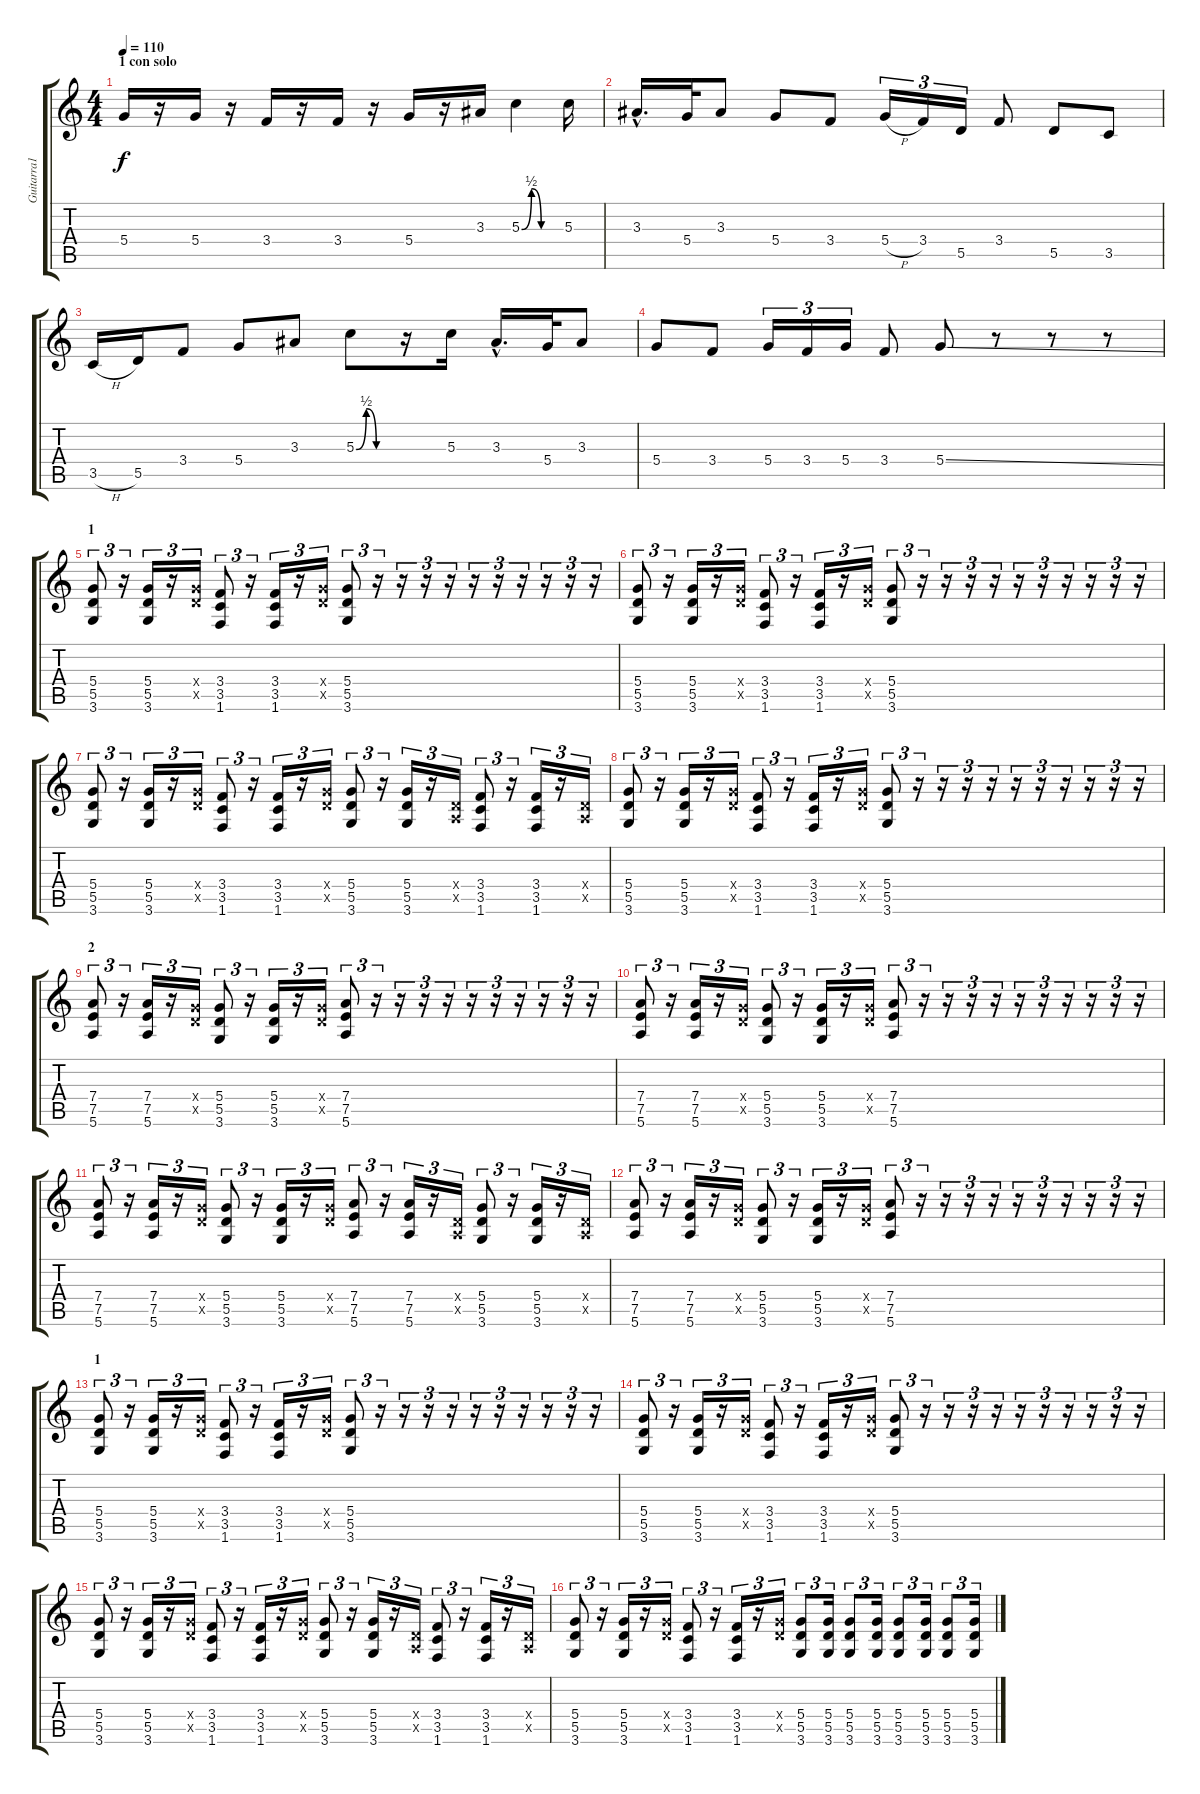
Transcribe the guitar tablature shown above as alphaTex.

\track ("Guitarra1" "Guitarra1") {instrument electricguitarclean}
\staff {score tabs}
\tuning (E4 B3 G3 D3 A2 E2) {hide}
\ts (4 4)
\section ("" "1 con solo")
\tempo 110
\clef g2
\ks c
5.4.16{dy f volume 16} r.16 5.4.16 r.16 3.4.16 r.16 3.4.16 r.16 5.4.16 r.16 3.3.16 5.3{be (custom 0 0 15 2 30 0 60 0)}.4 5.3.16 |
3.3{hac}.16{d} 5.4.32 3.3.8 5.4.8 3.4.8 5.4{h}.16{tu (3 2)} 3.4.16{tu (3 2)} 5.5.16{tu (3 2)} 3.4.8 5.5.8 3.5.8 |
3.5{h}.16 5.5.16 3.4.8 5.4.8 3.3.8 5.3{be (custom 0 0 15 2 30 0 60 0)}.8 r.16 5.3.16 3.3{hac}.16{d} 5.4.32 3.3.8 |
5.4.8 3.4.8 5.4.16{tu (3 2)} 3.4.16{tu (3 2)} 5.4.16{tu (3 2)} 3.4.8 5.4{ss}.8 r.8 r.8 r.8 |
\section ("" "1")
(5.4 5.5 3.6).8{tu (3 2)} r.16{tu (3 2)} (5.4 5.5 3.6).16{tu (3 2)} r.16{tu (3 2)} (5.4{x} 5.5{x}).16{tu (3 2)} (3.4 3.5 1.6).8{tu (3 2)} r.16{tu (3 2)} (3.4 3.5 1.6).16{tu (3 2)} r.16{tu (3 2)} (5.4{x} 5.5{x}).16{tu (3 2)} (5.4 5.5 3.6).8{tu (3 2)} r.16{tu (3 2)} r.16{tu (3 2)} r.16{tu (3 2)} r.16{tu (3 2)} r.16{tu (3 2)} r.16{tu (3 2)} r.16{tu (3 2)} r.16{tu (3 2)} r.16{tu (3 2)} r.16{tu (3 2)} |
(5.4 5.5 3.6).8{tu (3 2)} r.16{tu (3 2)} (5.4 5.5 3.6).16{tu (3 2)} r.16{tu (3 2)} (5.4{x} 5.5{x}).16{tu (3 2)} (3.4 3.5 1.6).8{tu (3 2)} r.16{tu (3 2)} (3.4 3.5 1.6).16{tu (3 2)} r.16{tu (3 2)} (5.4{x} 5.5{x}).16{tu (3 2)} (5.4 5.5 3.6).8{tu (3 2)} r.16{tu (3 2)} r.16{tu (3 2)} r.16{tu (3 2)} r.16{tu (3 2)} r.16{tu (3 2)} r.16{tu (3 2)} r.16{tu (3 2)} r.16{tu (3 2)} r.16{tu (3 2)} r.16{tu (3 2)} |
(5.4 5.5 3.6).8{tu (3 2)} r.16{tu (3 2)} (5.4 5.5 3.6).16{tu (3 2)} r.16{tu (3 2)} (5.4{x} 5.5{x}).16{tu (3 2)} (3.4 3.5 1.6).8{tu (3 2)} r.16{tu (3 2)} (3.4 3.5 1.6).16{tu (3 2)} r.16{tu (3 2)} (5.4{x} 5.5{x}).16{tu (3 2)} (5.4 5.5 3.6).8{tu (3 2)} r.16{tu (3 2)} (5.4 5.5 3.6).16{tu (3 2)} r.16{tu (3 2)} (0.4{x} 0.5{x}).16{tu (3 2)} (3.4 3.5 1.6).8{tu (3 2)} r.16{tu (3 2)} (3.4 3.5 1.6).16{tu (3 2)} r.16{tu (3 2)} (0.4{x} 0.5{x}).16{tu (3 2)} |
(5.4 5.5 3.6).8{tu (3 2)} r.16{tu (3 2)} (5.4 5.5 3.6).16{tu (3 2)} r.16{tu (3 2)} (5.4{x} 5.5{x}).16{tu (3 2)} (3.4 3.5 1.6).8{tu (3 2)} r.16{tu (3 2)} (3.4 3.5 1.6).16{tu (3 2)} r.16{tu (3 2)} (5.4{x} 5.5{x}).16{tu (3 2)} (5.4 5.5 3.6).8{tu (3 2)} r.16{tu (3 2)} r.16{tu (3 2)} r.16{tu (3 2)} r.16{tu (3 2)} r.16{tu (3 2)} r.16{tu (3 2)} r.16{tu (3 2)} r.16{tu (3 2)} r.16{tu (3 2)} r.16{tu (3 2)} |
\section ("" "2")
(7.4 7.5 5.6).8{tu (3 2)} r.16{tu (3 2)} (7.4 7.5 5.6).16{tu (3 2)} r.16{tu (3 2)} (5.4{x} 5.5{x}).16{tu (3 2)} (5.4 5.5 3.6).8{tu (3 2)} r.16{tu (3 2)} (5.4 5.5 3.6).16{tu (3 2)} r.16{tu (3 2)} (5.4{x} 5.5{x}).16{tu (3 2)} (7.4 7.5 5.6).8{tu (3 2)} r.16{tu (3 2)} r.16{tu (3 2)} r.16{tu (3 2)} r.16{tu (3 2)} r.16{tu (3 2)} r.16{tu (3 2)} r.16{tu (3 2)} r.16{tu (3 2)} r.16{tu (3 2)} r.16{tu (3 2)} |
(7.4 7.5 5.6).8{tu (3 2)} r.16{tu (3 2)} (7.4 7.5 5.6).16{tu (3 2)} r.16{tu (3 2)} (5.4{x} 5.5{x}).16{tu (3 2)} (5.4 5.5 3.6).8{tu (3 2)} r.16{tu (3 2)} (5.4 5.5 3.6).16{tu (3 2)} r.16{tu (3 2)} (5.4{x} 5.5{x}).16{tu (3 2)} (7.4 7.5 5.6).8{tu (3 2)} r.16{tu (3 2)} r.16{tu (3 2)} r.16{tu (3 2)} r.16{tu (3 2)} r.16{tu (3 2)} r.16{tu (3 2)} r.16{tu (3 2)} r.16{tu (3 2)} r.16{tu (3 2)} r.16{tu (3 2)} |
(7.4 7.5 5.6).8{tu (3 2)} r.16{tu (3 2)} (7.4 7.5 5.6).16{tu (3 2)} r.16{tu (3 2)} (5.4{x} 5.5{x}).16{tu (3 2)} (5.4 5.5 3.6).8{tu (3 2)} r.16{tu (3 2)} (5.4 5.5 3.6).16{tu (3 2)} r.16{tu (3 2)} (5.4{x} 5.5{x}).16{tu (3 2)} (7.4 7.5 5.6).8{tu (3 2)} r.16{tu (3 2)} (7.4 7.5 5.6).16{tu (3 2)} r.16{tu (3 2)} (0.4{x} 0.5{x}).16{tu (3 2)} (5.4 5.5 3.6).8{tu (3 2)} r.16{tu (3 2)} (5.4 5.5 3.6).16{tu (3 2)} r.16{tu (3 2)} (0.4{x} 0.5{x}).16{tu (3 2)} |
(7.4 7.5 5.6).8{tu (3 2)} r.16{tu (3 2)} (7.4 7.5 5.6).16{tu (3 2)} r.16{tu (3 2)} (5.4{x} 5.5{x}).16{tu (3 2)} (5.4 5.5 3.6).8{tu (3 2)} r.16{tu (3 2)} (5.4 5.5 3.6).16{tu (3 2)} r.16{tu (3 2)} (5.4{x} 5.5{x}).16{tu (3 2)} (7.4 7.5 5.6).8{tu (3 2)} r.16{tu (3 2)} r.16{tu (3 2)} r.16{tu (3 2)} r.16{tu (3 2)} r.16{tu (3 2)} r.16{tu (3 2)} r.16{tu (3 2)} r.16{tu (3 2)} r.16{tu (3 2)} r.16{tu (3 2)} |
\section ("" "1")
(5.4 5.5 3.6).8{tu (3 2)} r.16{tu (3 2)} (5.4 5.5 3.6).16{tu (3 2)} r.16{tu (3 2)} (5.4{x} 5.5{x}).16{tu (3 2)} (3.4 3.5 1.6).8{tu (3 2)} r.16{tu (3 2)} (3.4 3.5 1.6).16{tu (3 2)} r.16{tu (3 2)} (5.4{x} 5.5{x}).16{tu (3 2)} (5.4 5.5 3.6).8{tu (3 2)} r.16{tu (3 2)} r.16{tu (3 2)} r.16{tu (3 2)} r.16{tu (3 2)} r.16{tu (3 2)} r.16{tu (3 2)} r.16{tu (3 2)} r.16{tu (3 2)} r.16{tu (3 2)} r.16{tu (3 2)} |
(5.4 5.5 3.6).8{tu (3 2)} r.16{tu (3 2)} (5.4 5.5 3.6).16{tu (3 2)} r.16{tu (3 2)} (5.4{x} 5.5{x}).16{tu (3 2)} (3.4 3.5 1.6).8{tu (3 2)} r.16{tu (3 2)} (3.4 3.5 1.6).16{tu (3 2)} r.16{tu (3 2)} (5.4{x} 5.5{x}).16{tu (3 2)} (5.4 5.5 3.6).8{tu (3 2)} r.16{tu (3 2)} r.16{tu (3 2)} r.16{tu (3 2)} r.16{tu (3 2)} r.16{tu (3 2)} r.16{tu (3 2)} r.16{tu (3 2)} r.16{tu (3 2)} r.16{tu (3 2)} r.16{tu (3 2)} |
(5.4 5.5 3.6).8{tu (3 2)} r.16{tu (3 2)} (5.4 5.5 3.6).16{tu (3 2)} r.16{tu (3 2)} (5.4{x} 5.5{x}).16{tu (3 2)} (3.4 3.5 1.6).8{tu (3 2)} r.16{tu (3 2)} (3.4 3.5 1.6).16{tu (3 2)} r.16{tu (3 2)} (5.4{x} 5.5{x}).16{tu (3 2)} (5.4 5.5 3.6).8{tu (3 2)} r.16{tu (3 2)} (5.4 5.5 3.6).16{tu (3 2)} r.16{tu (3 2)} (0.4{x} 0.5{x}).16{tu (3 2)} (3.4 3.5 1.6).8{tu (3 2)} r.16{tu (3 2)} (3.4 3.5 1.6).16{tu (3 2)} r.16{tu (3 2)} (0.4{x} 0.5{x}).16{tu (3 2)} |
(5.4 5.5 3.6).8{tu (3 2)} r.16{tu (3 2)} (5.4 5.5 3.6).16{tu (3 2)} r.16{tu (3 2)} (5.4{x} 5.5{x}).16{tu (3 2)} (3.4 3.5 1.6).8{tu (3 2)} r.16{tu (3 2)} (3.4 3.5 1.6).16{tu (3 2)} r.16{tu (3 2)} (5.4{x} 5.5{x}).16{tu (3 2)} (5.4 5.5 3.6).8{tu (3 2)} (5.4 5.5 3.6).16{tu (3 2)} (5.4 5.5 3.6).8{tu (3 2)} (5.4 5.5 3.6).16{tu (3 2)} (5.4 5.5 3.6).8{tu (3 2)} (5.4 5.5 3.6).16{tu (3 2)} (5.4 5.5 3.6).8{tu (3 2)} (5.4 5.5 3.6).16{tu (3 2)}
